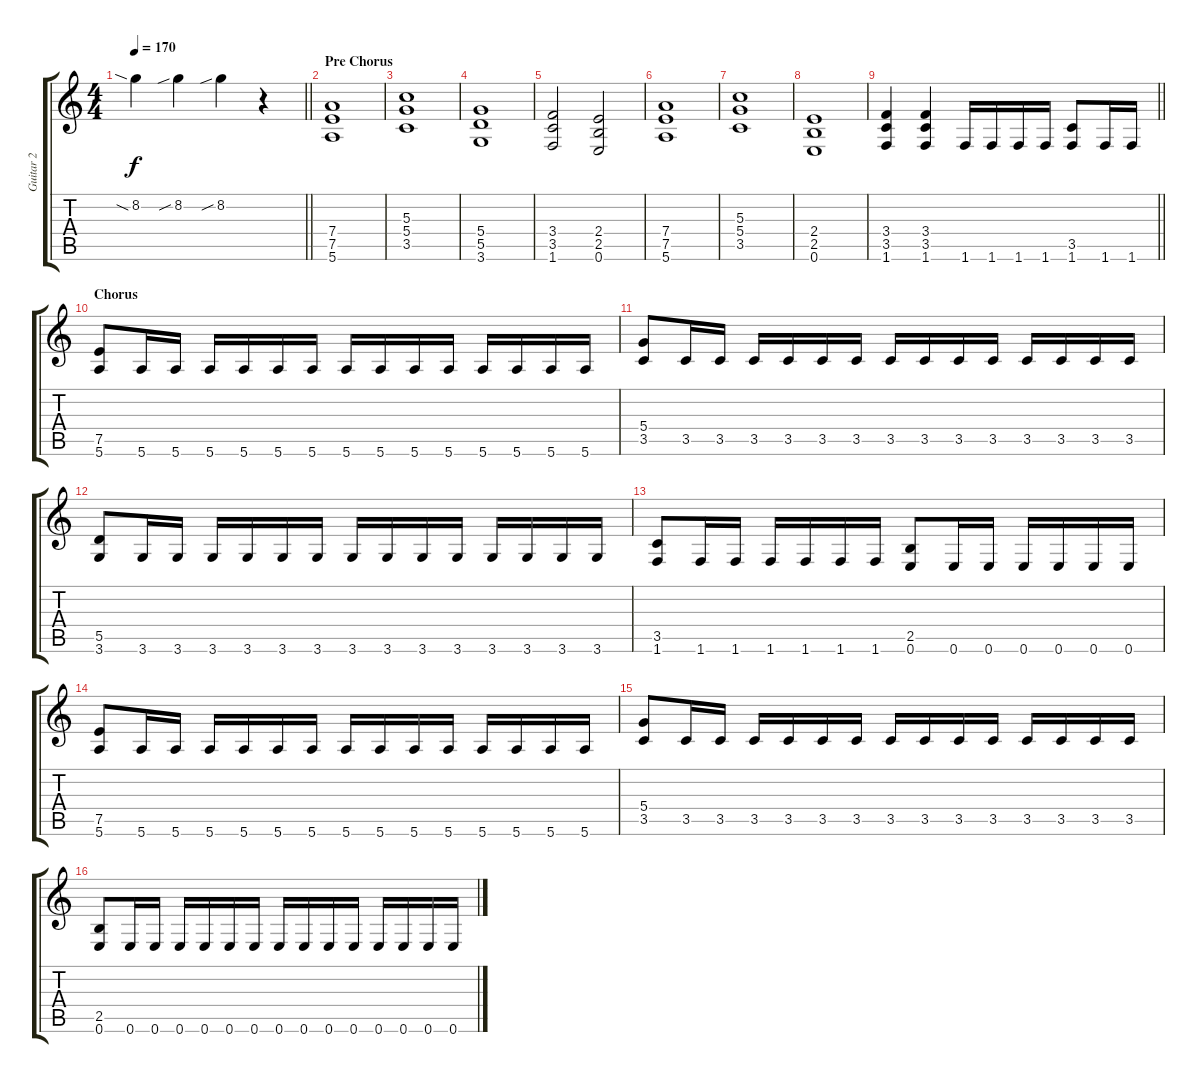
\track ("Guitar 2" "Guitar 2") {instrument distortionguitar}
\staff {score tabs}
\tuning (E4 B3 G3 D3 A2 E2) {hide}
\ts (4 4)
\tempo 170
\clef g2
\barLineRight lightlight
\ks c
8.2{sia}.4{dy f} 8.2{sib}.4 8.2{sib}.4 r.4 |
\section ("" "Pre Chorus")
(7.4 7.5 5.6).1 |
(5.3 5.4 3.5).1 |
(5.4 5.5 3.6).1 |
(3.4 3.5 1.6).2 (2.4 2.5 0.6).2 |
(7.4 7.5 5.6).1 |
(5.3 5.4 3.5).1 |
(2.4 2.5 0.6).1 |
\barLineRight lightlight
(3.4 3.5 1.6).4 (3.4 3.5 1.6).4 1.6.16 1.6.16 1.6.16 1.6.16 (3.5 1.6).8 1.6.16 1.6.16 |
\section ("" "Chorus")
(7.5 5.6).8 5.6.16 5.6.16 5.6.16 5.6.16 5.6.16 5.6.16 5.6.16 5.6.16 5.6.16 5.6.16 5.6.16 5.6.16 5.6.16 5.6.16 |
(5.4 3.5).8 3.5.16 3.5.16 3.5.16 3.5.16 3.5.16 3.5.16 3.5.16 3.5.16 3.5.16 3.5.16 3.5.16 3.5.16 3.5.16 3.5.16 |
(5.5 3.6).8 3.6.16 3.6.16 3.6.16 3.6.16 3.6.16 3.6.16 3.6.16 3.6.16 3.6.16 3.6.16 3.6.16 3.6.16 3.6.16 3.6.16 |
(3.5 1.6).8 1.6.16 1.6.16 1.6.16 1.6.16 1.6.16 1.6.16 (2.5 0.6).8 0.6.16 0.6.16 0.6.16 0.6.16 0.6.16 0.6.16 |
(7.5 5.6).8 5.6.16 5.6.16 5.6.16 5.6.16 5.6.16 5.6.16 5.6.16 5.6.16 5.6.16 5.6.16 5.6.16 5.6.16 5.6.16 5.6.16 |
(5.4 3.5).8 3.5.16 3.5.16 3.5.16 3.5.16 3.5.16 3.5.16 3.5.16 3.5.16 3.5.16 3.5.16 3.5.16 3.5.16 3.5.16 3.5.16 |
(2.5 0.6).8 0.6.16 0.6.16 0.6.16 0.6.16 0.6.16 0.6.16 0.6.16 0.6.16 0.6.16 0.6.16 0.6.16 0.6.16 0.6.16 0.6.16
